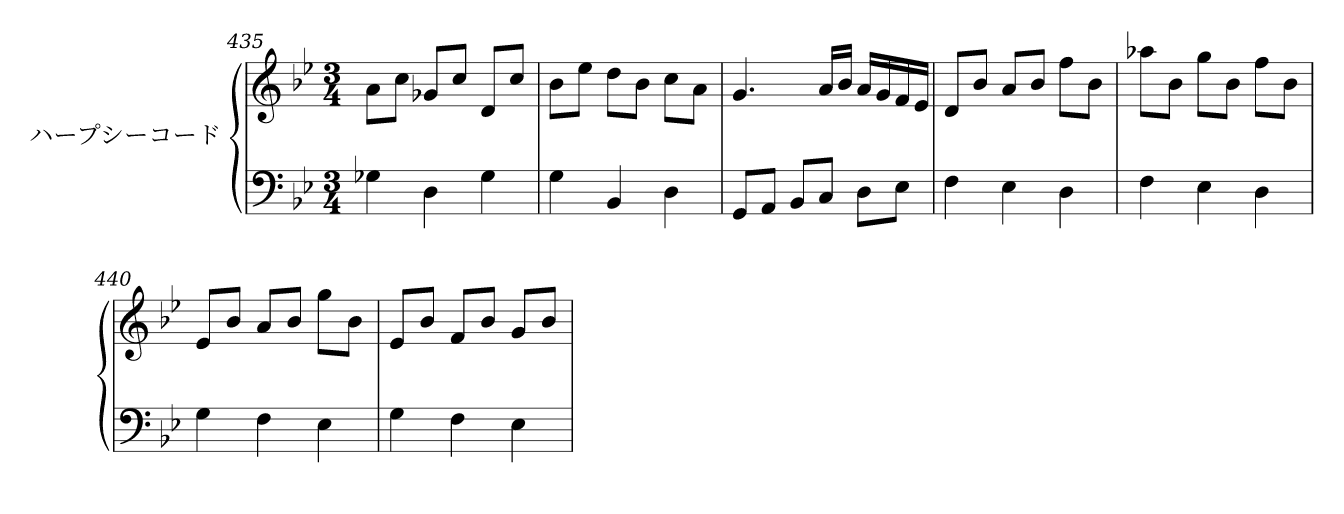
**kern	**kern
*part1	*part1
*staff2	*staff1
*I"ハープシーコード	*
*clefF4	*clefG2
*k[b-e-]	*k[b-e-]
*M3/4	*M3/4
=435	=435
4G-X\	8a\L
.	8cc\J
4D\	8g-X/L
.	8cc/J
4G-\	8d/L
.	8cc/J
=436	=436
4G\	8b-\L
.	8ee-\J
4BB-/	8dd\L
.	8b-\J
4D\	8cc\L
.	8a\J
=437	=437
8GG/L	4.g/
8AA/J	.
8BB-/L	.
8C/J	16a/LL
.	16b-/JJ
8D\L	16a/LL
.	16g/
8E-\J	16f/
.	16e-/JJ
=438	=438
4F\	8d/L
.	8b-/J
4E-\	8a/L
.	8b-/J
4D\	8ff\L
.	8b-\J
=439	=439
4F\	8aa-X\L
.	8b-\J
4E-\	8gg\L
.	8b-\J
4D\	8ff\L
.	8b-\J
!!LO:LB:g=z
=440	=440
4G\	8e-/L
.	8b-/J
4F\	8a/L
.	8b-/J
4E-\	8gg\L
.	8b-\J
=441	=441
4G\	8e-/L
.	8b-/J
4F\	8f/L
.	8b-/J
4E-\	8g/L
.	8b-/J
=	=
*-	*-
